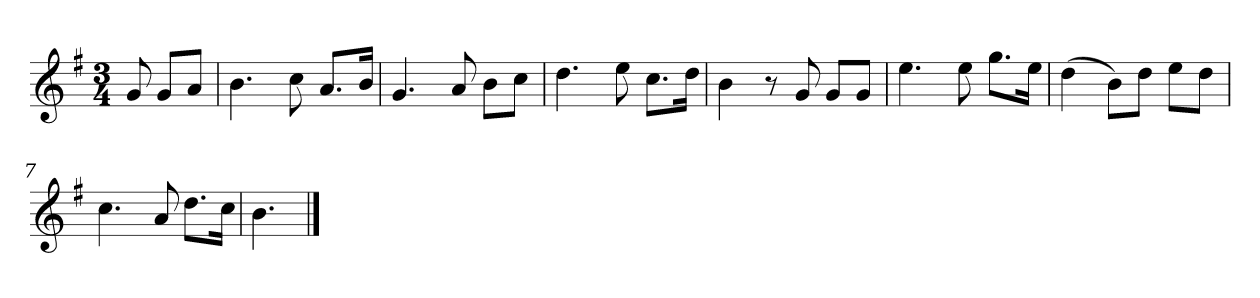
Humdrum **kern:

**kern
*part1
*staff1
*k[f#]
*M3/4
*MM120
=
8g
8gL
8aJ
=1
4.b
8cc
8.aL
16bJk
=2
4.g
8a
8bL
8ccJ
=3
4.dd
8ee
8.ccL
16ddJk
=4
4b
8r
8g
8gL
8gJ
=5
4.ee
8ee
8.ggL
16eeJk
=6
(4dd
8bL)
8ddJ
8eeL
8ddJ
=7
4.cc
8a
8.ddL
16ccJk
=8
4.b
==
*-
